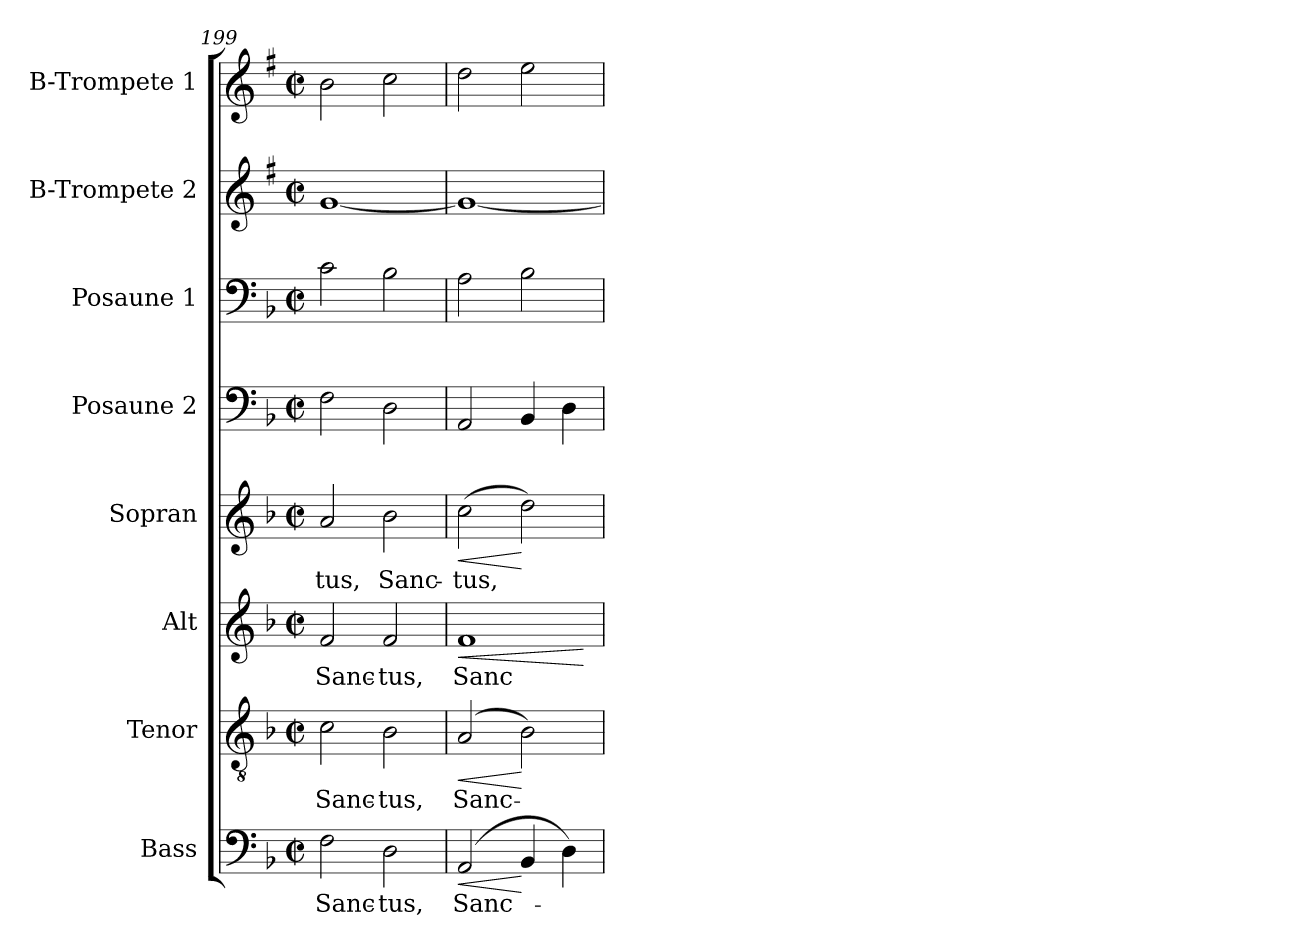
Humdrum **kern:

**kern	**text	**dynam	**kern	**text	**dynam	**kern	**text	**dynam	**kern	**text	**dynam	**kern	**kern	**kern	**kern
*part8	*part8	*part8	*part7	*part7	*part7	*part6	*part6	*part6	*part5	*part5	*part5	*part4	*part3	*part2	*part1
*staff8	*staff8	*staff8	*staff7	*staff7	*staff7	*staff6	*staff6	*staff6	*staff5	*staff5	*staff5	*staff4	*staff3	*staff2	*staff1
*I"Bass	*	*	*I"Tenor	*	*	*I"Alt	*	*	*I"Sopran	*	*	*I"Posaune 2	*I"Posaune 1	*I"B-Trompete 2	*I"B-Trompete 1
*I'B.	*	*	*I'T.	*	*	*I'A.	*	*	*I'S.	*	*	*I'Pos. 2	*I'Pos. 1	*I'B Trp. 2	*I'B Trp. 1
*clefF4	*	*	*clefGv2	*	*	*clefG2	*	*	*clefG2	*	*	*clefF4	*clefF4	*clefG2	*clefG2
*	*	*	*	*	*	*	*	*	*	*	*	*	*	*ITrd1c2	*ITrd1c2
*k[b-]	*	*	*k[b-]	*	*	*k[b-]	*	*	*k[b-]	*	*	*k[b-]	*k[b-]	*k[b-]	*k[b-]
*F:	*	*	*F:	*	*	*F:	*	*	*F:	*	*	*F:	*F:	*F:	*F:
*M2/2	*	*	*M2/2	*	*	*M2/2	*	*	*M2/2	*	*	*M2/2	*M2/2	*M2/2	*M2/2
*met(c|)	*	*	*met(c|)	*	*	*met(c|)	*	*	*met(c|)	*	*	*met(c|)	*met(c|)	*met(c|)	*met(c|)
=199	=199	=199	=199	=199	=199	=199	=199	=199	=199	=199	=199	=199	=199	=199	=199
!	!LO:LY:b	!	!	!LO:LY:b	!	!	!LO:LY:b	!	!	!LO:LY:b	!	!	!	!	!
2F\	Sanc-	.	2c\	Sanc-	.	2f/	Sanc-	.	2a/	-tus,	.	2F\	2c\	[1f	2a\
!	!LO:LY:b	!	!	!LO:LY:b	!	!	!LO:LY:b	!	!	!LO:LY:b	!	!	!	!	!
2D\	-tus,	.	2B-\	-tus,	.	2f/	-tus,	.	2b-\	Sanc-	.	2D\	2B-\	.	2b-\
=200	=200	=200	=200	=200	=200	=200	=200	=200	=200	=200	=200	=200	=200	=200	=200
!	!LO:LY:b	!LO:HP:b	!	!LO:LY:b	!LO:HP:b	!	!LO:LY:b	!LO:HP:b	!	!LO:LY:b	!LO:HP:b	!	!	!	!
(<2AA/	Sanc-	<	(2A/	Sanc-	<	1f	Sanc-	<	(>2cc\	-tus,	<	2AA/	2A\	1f_	2cc\
4BB-/	.	[	2B-\)	.	[	.	.	.	2dd\)	.	[	4BB-/	2B-\	.	2dd\
4D\)	.	.	.	.	.	.	.	.	.	.	.	4D\	.	.	.
.	.	.	.	.	.	.	.	[	.	.	.	.	.	.	.
=	=	=	=	=	=	=	=	=	=	=	=	=	=	=	=
*-	*-	*-	*-	*-	*-	*-	*-	*-	*-	*-	*-	*-	*-	*-	*-
